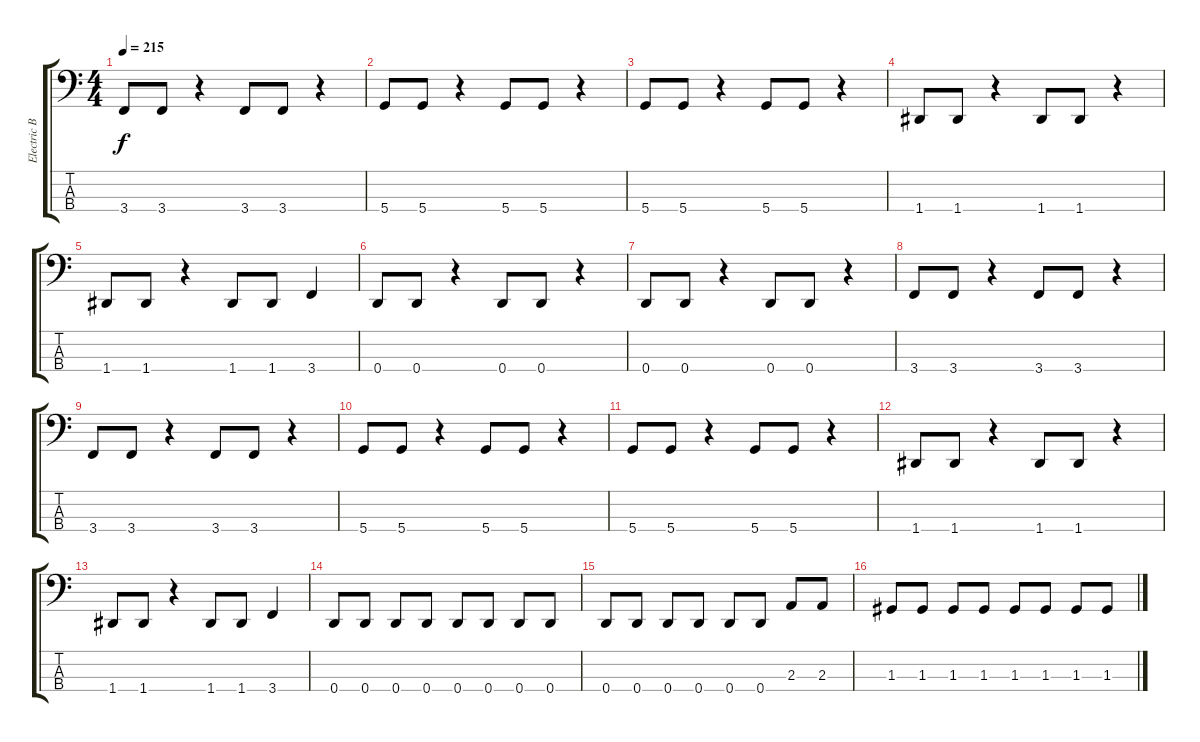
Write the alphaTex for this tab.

\track ("Electric Bass" "Electric B") {instrument electricbassfinger}
\staff {score tabs}
\tuning (F2 C2 G1 D1) {hide}
\ts (4 4)
\tempo 215
\clef f4
\ks c
3.4.8{dy f} 3.4.8 r.4 3.4.8 3.4.8 r.4 |
5.4.8 5.4.8 r.4 5.4.8 5.4.8 r.4 |
5.4.8 5.4.8 r.4 5.4.8 5.4.8 r.4 |
1.4.8 1.4.8 r.4 1.4.8 1.4.8 r.4 |
1.4.8 1.4.8 r.4 1.4.8 1.4.8 3.4.4 |
0.4.8 0.4.8 r.4 0.4.8 0.4.8 r.4 |
0.4.8 0.4.8 r.4 0.4.8 0.4.8 r.4 |
3.4.8 3.4.8 r.4 3.4.8 3.4.8 r.4 |
3.4.8 3.4.8 r.4 3.4.8 3.4.8 r.4 |
5.4.8 5.4.8 r.4 5.4.8 5.4.8 r.4 |
5.4.8 5.4.8 r.4 5.4.8 5.4.8 r.4 |
1.4.8 1.4.8 r.4 1.4.8 1.4.8 r.4 |
1.4.8 1.4.8 r.4 1.4.8 1.4.8 3.4.4 |
0.4.8 0.4.8 0.4.8 0.4.8 0.4.8 0.4.8 0.4.8 0.4.8 |
0.4.8 0.4.8 0.4.8 0.4.8 0.4.8 0.4.8 2.3.8 2.3.8 |
1.3.8 1.3.8 1.3.8 1.3.8 1.3.8 1.3.8 1.3.8 1.3.8
